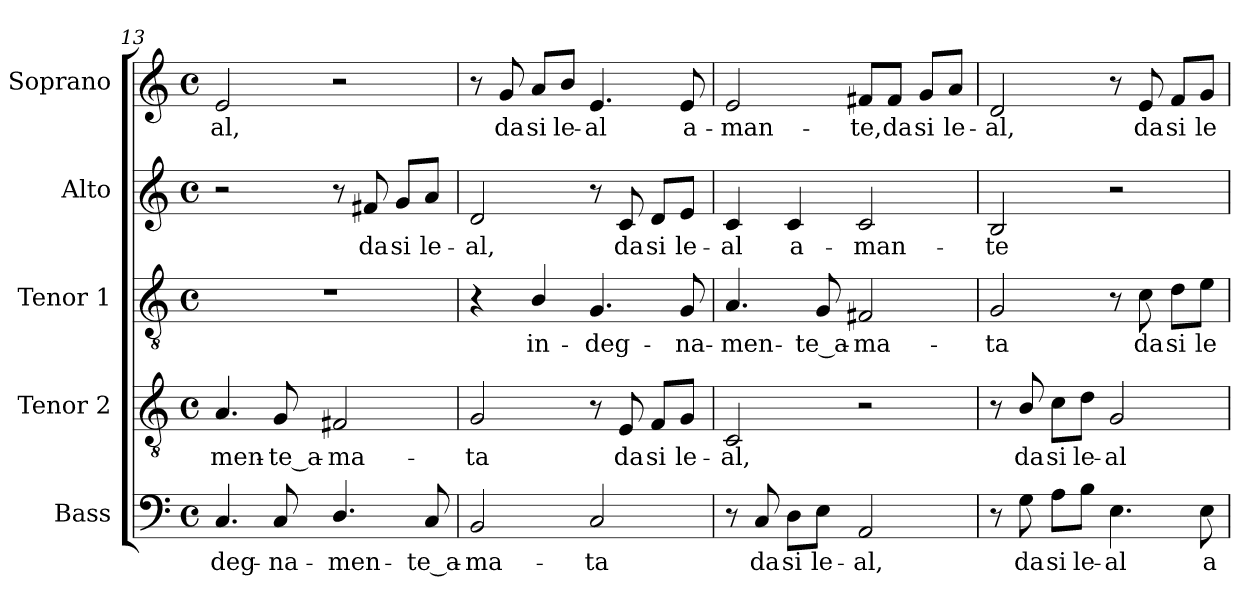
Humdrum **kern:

**kern	**text	**kern	**text	**kern	**text	**kern	**text	**kern	**text
*part5	*part5	*part4	*part4	*part3	*part3	*part2	*part2	*part1	*part1
*staff5	*staff5	*staff4	*staff4	*staff3	*staff3	*staff2	*staff2	*staff1	*staff1
*I"Bass	*	*I"Tenor 2	*	*I"Tenor 1	*	*I"Alto	*	*I"Soprano	*
*I'B.	*	*I'T2.	*	*I'T1.	*	*I'A.	*	*I'S.	*
*clefF4	*	*clefGv2	*	*clefGv2	*	*clefG2	*	*clefG2	*
*	*	*ITrd7c12	*	*ITrd7c12	*	*	*	*	*
*k[]	*	*k[]	*	*k[]	*	*k[]	*	*k[]	*
*C:	*	*C:	*	*C:	*	*C:	*	*C:	*
*M4/4	*	*M4/4	*	*M4/4	*	*M4/4	*	*M4/4	*
*met(c)	*	*met(c)	*	*met(c)	*	*met(c)	*	*met(c)	*
=13	=13	=13	=13	=13	=13	=13	=13	=13	=13
!	!LO:LY:b:color=#000000	!	!	!	!	!	!	!	!
!	!	!	!LO:LY:b:color=#000000	!	!	!	!	!	!
!	!	!	!	!	!	!	!	!	!LO:LY:b:color=#000000
4.Ci/	-deg-	4.AAi/	-men-	1r	.	2r	.	2ei/	-al,
!	!LO:LY:b:color=#000000	!	!	!	!	!	!	!	!
!	!	!	!LO:LY:b:color=#000000	!	!	!	!	!	!
8Ci/	-na-	8GGi/	-te_a-	.	.	.	.	.	.
!	!LO:LY:b:color=#000000	!	!	!	!	!	!	!	!
!	!	!	!LO:LY:b:color=#000000	!	!	!	!	!	!
4.Di/	-men-	2FF#Xi/	-ma-	.	.	8r	.	2r	.
!	!	!	!	!	!	!	!LO:LY:b:color=#000000	!	!
.	.	.	.	.	.	8f#Xi/	da	.	.
!	!	!	!	!	!	!	!LO:LY:b:color=#000000	!	!
.	.	.	.	.	.	8gi/L	si	.	.
!	!LO:LY:b:color=#000000	!	!	!	!	!	!	!	!
!	!	!	!	!	!	!	!LO:LY:b:color=#000000	!	!
8Ci/	-te_a-	.	.	.	.	8ai/J	le-	.	.
=14	=14	=14	=14	=14	=14	=14	=14	=14	=14
!	!LO:LY:b:color=#000000	!	!	!	!	!	!	!	!
!	!	!	!LO:LY:b:color=#000000	!	!	!	!	!	!
!	!	!	!	!	!	!	!LO:LY:b:color=#000000	!	!
2BBi/	-ma-	2GGi/	-ta	4r	.	2di/	-al,	8r	.
!	!	!	!	!	!	!	!	!	!LO:LY:b:color=#000000
.	.	.	.	.	.	.	.	8gi/	da
!	!	!	!	!	!LO:LY:b:color=#000000	!	!	!	!
!	!	!	!	!	!	!	!	!	!LO:LY:b:color=#000000
.	.	.	.	4BBi/	in-	.	.	8ai/L	si
!	!	!	!	!	!	!	!	!	!LO:LY:b:color=#000000
.	.	.	.	.	.	.	.	8bi/J	le-
!	!LO:LY:b:color=#000000	!	!	!	!	!	!	!	!
!	!	!	!	!	!LO:LY:b:color=#000000	!	!	!	!
!	!	!	!	!	!	!	!	!	!LO:LY:b:color=#000000
2Ci/	-ta	8r	.	4.GGi/	-deg-	8r	.	4.ei/	-al
!	!	!	!LO:LY:b:color=#000000	!	!	!	!	!	!
!	!	!	!	!	!	!	!LO:LY:b:color=#000000	!	!
.	.	8EEi/	da	.	.	8ci/	da	.	.
!	!	!	!LO:LY:b:color=#000000	!	!	!	!	!	!
!	!	!	!	!	!	!	!LO:LY:b:color=#000000	!	!
.	.	8FFi/L	si	.	.	8di/L	si	.	.
!	!	!	!LO:LY:b:color=#000000	!	!	!	!	!	!
!	!	!	!	!	!LO:LY:b:color=#000000	!	!	!	!
!	!	!	!	!	!	!	!LO:LY:b:color=#000000	!	!
!	!	!	!	!	!	!	!	!	!LO:LY:b:color=#000000
.	.	8GGi/J	le-	8GGi/	-na-	8ei/J	le-	8ei/	a-
=15	=15	=15	=15	=15	=15	=15	=15	=15	=15
!	!	!	!LO:LY:b:color=#000000	!	!	!	!	!	!
!	!	!	!	!	!LO:LY:b:color=#000000	!	!	!	!
!	!	!	!	!	!	!	!LO:LY:b:color=#000000	!	!
!	!	!	!	!	!	!	!	!	!LO:LY:b:color=#000000
8r	.	2CCi/	-al,	4.AAi/	-men-	4ci/	-al	2ei/	-man-
!	!LO:LY:b:color=#000000	!	!	!	!	!	!	!	!
8Ci/	da	.	.	.	.	.	.	.	.
!	!LO:LY:b:color=#000000	!	!	!	!	!	!	!	!
!	!	!	!	!	!	!	!LO:LY:b:color=#000000	!	!
8Di\L	si	.	.	.	.	4ci/	a-	.	.
!	!LO:LY:b:color=#000000	!	!	!	!	!	!	!	!
!	!	!	!	!	!LO:LY:b:color=#000000	!	!	!	!
8Ei\J	le-	.	.	8GGi/	-te_a-	.	.	.	.
!	!LO:LY:b:color=#000000	!	!	!	!	!	!	!	!
!	!	!	!	!	!LO:LY:b:color=#000000	!	!	!	!
!	!	!	!	!	!	!	!LO:LY:b:color=#000000	!	!
!	!	!	!	!	!	!	!	!	!LO:LY:b:color=#000000
2AAi/	-al,	2r	.	2FF#Xi/	-ma-	2ci/	-man-	8f#Xi/L	-te,
!	!	!	!	!	!	!	!	!	!LO:LY:b:color=#000000
.	.	.	.	.	.	.	.	8f#i/J	da
!	!	!	!	!	!	!	!	!	!LO:LY:b:color=#000000
.	.	.	.	.	.	.	.	8gi/L	si
!	!	!	!	!	!	!	!	!	!LO:LY:b:color=#000000
.	.	.	.	.	.	.	.	8ai/J	le-
=16	=16	=16	=16	=16	=16	=16	=16	=16	=16
!	!	!	!	!	!LO:LY:b:color=#000000	!	!	!	!
!	!	!	!	!	!	!	!LO:LY:b:color=#000000	!	!
!	!	!	!	!	!	!	!	!	!LO:LY:b:color=#000000
8r	.	8r	.	2GGi/	-ta	2Bi/	-te	2di/	-al,
!	!LO:LY:b:color=#000000	!	!	!	!	!	!	!	!
!	!	!	!LO:LY:b:color=#000000	!	!	!	!	!	!
8Gi\	da	8BBi/	da	.	.	.	.	.	.
!	!LO:LY:b:color=#000000	!	!	!	!	!	!	!	!
!	!	!	!LO:LY:b:color=#000000	!	!	!	!	!	!
8Ai\L	si	8Ci\L	si	.	.	.	.	.	.
!	!LO:LY:b:color=#000000	!	!	!	!	!	!	!	!
!	!	!	!LO:LY:b:color=#000000	!	!	!	!	!	!
8Bi\J	le-	8Di\J	le-	.	.	.	.	.	.
!	!LO:LY:b:color=#000000	!	!	!	!	!	!	!	!
!	!	!	!LO:LY:b:color=#000000	!	!	!	!	!	!
4.Ei\	-al	2GGi/	-al	8r	.	2r	.	8r	.
!	!	!	!	!	!LO:LY:b:color=#000000	!	!	!	!
!	!	!	!	!	!	!	!	!	!LO:LY:b:color=#000000
.	.	.	.	8Ci\	da	.	.	8ei/	da
!	!	!	!	!	!LO:LY:b:color=#000000	!	!	!	!
!	!	!	!	!	!	!	!	!	!LO:LY:b:color=#000000
.	.	.	.	8Di\L	si	.	.	8fi/L	si
!	!LO:LY:b:color=#000000	!	!	!	!	!	!	!	!
!	!	!	!	!	!LO:LY:b:color=#000000	!	!	!	!
!	!	!	!	!	!	!	!	!	!LO:LY:b:color=#000000
8Ei\	a-	.	.	8Ei\J	le-	.	.	8gi/J	le-
=	=	=	=	=	=	=	=	=	=
*-	*-	*-	*-	*-	*-	*-	*-	*-	*-
